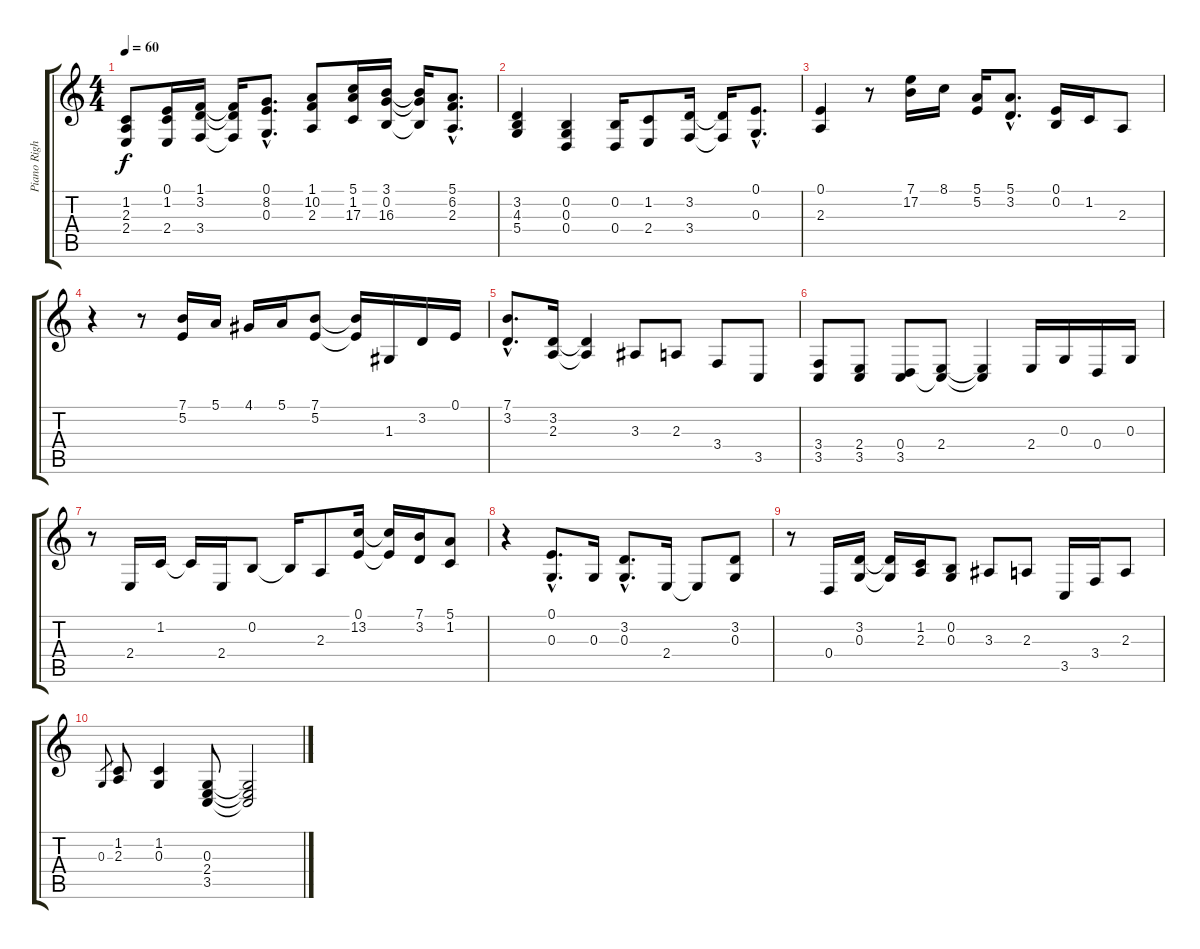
\track ("Piano Right Hand" "Piano Righ") {instrument acousticgrandpiano}
\staff {score tabs}
\tuning (E4 B3 G3 D3 A2 E2) {hide}
\ts (4 4)
\tempo 60
\clef g2
\ks c
(1.2 2.3 2.4).8{dy f} (0.1 1.2 2.4).16 (1.1 3.2 3.4).16 (1.1{t} 3.2{t} 3.4{t}).16 (0.1{hac} 8.2{hac} 0.3{hac}).8{d} (1.1 10.2 2.3).8 (5.1 1.2 17.3).16 (3.1 0.2 16.3).16 (3.1{t} 0.2{t} 16.3{t}).16 (5.1{hac} 6.2{hac} 2.3{hac}).8{d} |
(3.2 4.3 5.4).4 (0.2 0.3 0.4).4 (0.2 0.4).16 (1.2 2.4).8 (3.2 3.4).16 (3.2{t} 3.4{t}).16 (0.1{hac} 0.3{hac}).8{d} |
(0.1 2.3).4 r.8 (7.1 17.2).16 8.1.16 (5.1 5.2).16 (5.1{hac} 3.2{hac}).8{d} (0.1 0.2).16 1.2.16 2.3.8 |
r.4 r.8 (7.1 5.2).16 5.1.16 4.1.16 5.1.16 (7.1 5.2).8 (7.1{t} 5.2{t}).16 1.3.16 3.2.16 0.1.16 |
(7.1{hac} 3.2{hac}).8{d} (3.2 2.3).16 (3.2{t} 2.3{t}).4 3.3.8 2.3.8 3.4.8 3.5.8 |
(3.4 3.5).8 (2.4 3.5).8 (0.4 3.5).8 (2.4 3.5{t}).8 (2.4{t} 3.5{t}).4 2.4.16 0.3.16 0.4.16 0.3.16 |
r.8 2.4.16 1.2.16 1.2{t}.16 2.4.16 0.2.8 0.2{t}.16 2.3.8 (0.1 13.2).16 (0.1{t} 13.2{t}).16 (7.1 3.2).16 (5.1 1.2).8 |
r.4 (0.1{hac} 0.3{hac}).8{d} 0.3.16 (3.2{hac} 0.3{hac}).8{d} 2.4.16 2.4{t}.8 (3.2 0.3).8 |
r.8 0.4.16 (3.2 0.3).16 (3.2{t} 0.3{t}).16 (1.2 2.3).16 (0.2 0.3).8 3.3.8 2.3.8 3.5.16 3.4.16 2.3.8 |
0.3.8{gr} (1.2 2.3).8 (1.2 0.3).4 (0.3 2.4 3.5).8 (0.3{t} 2.4{t} 3.5{t}).2
